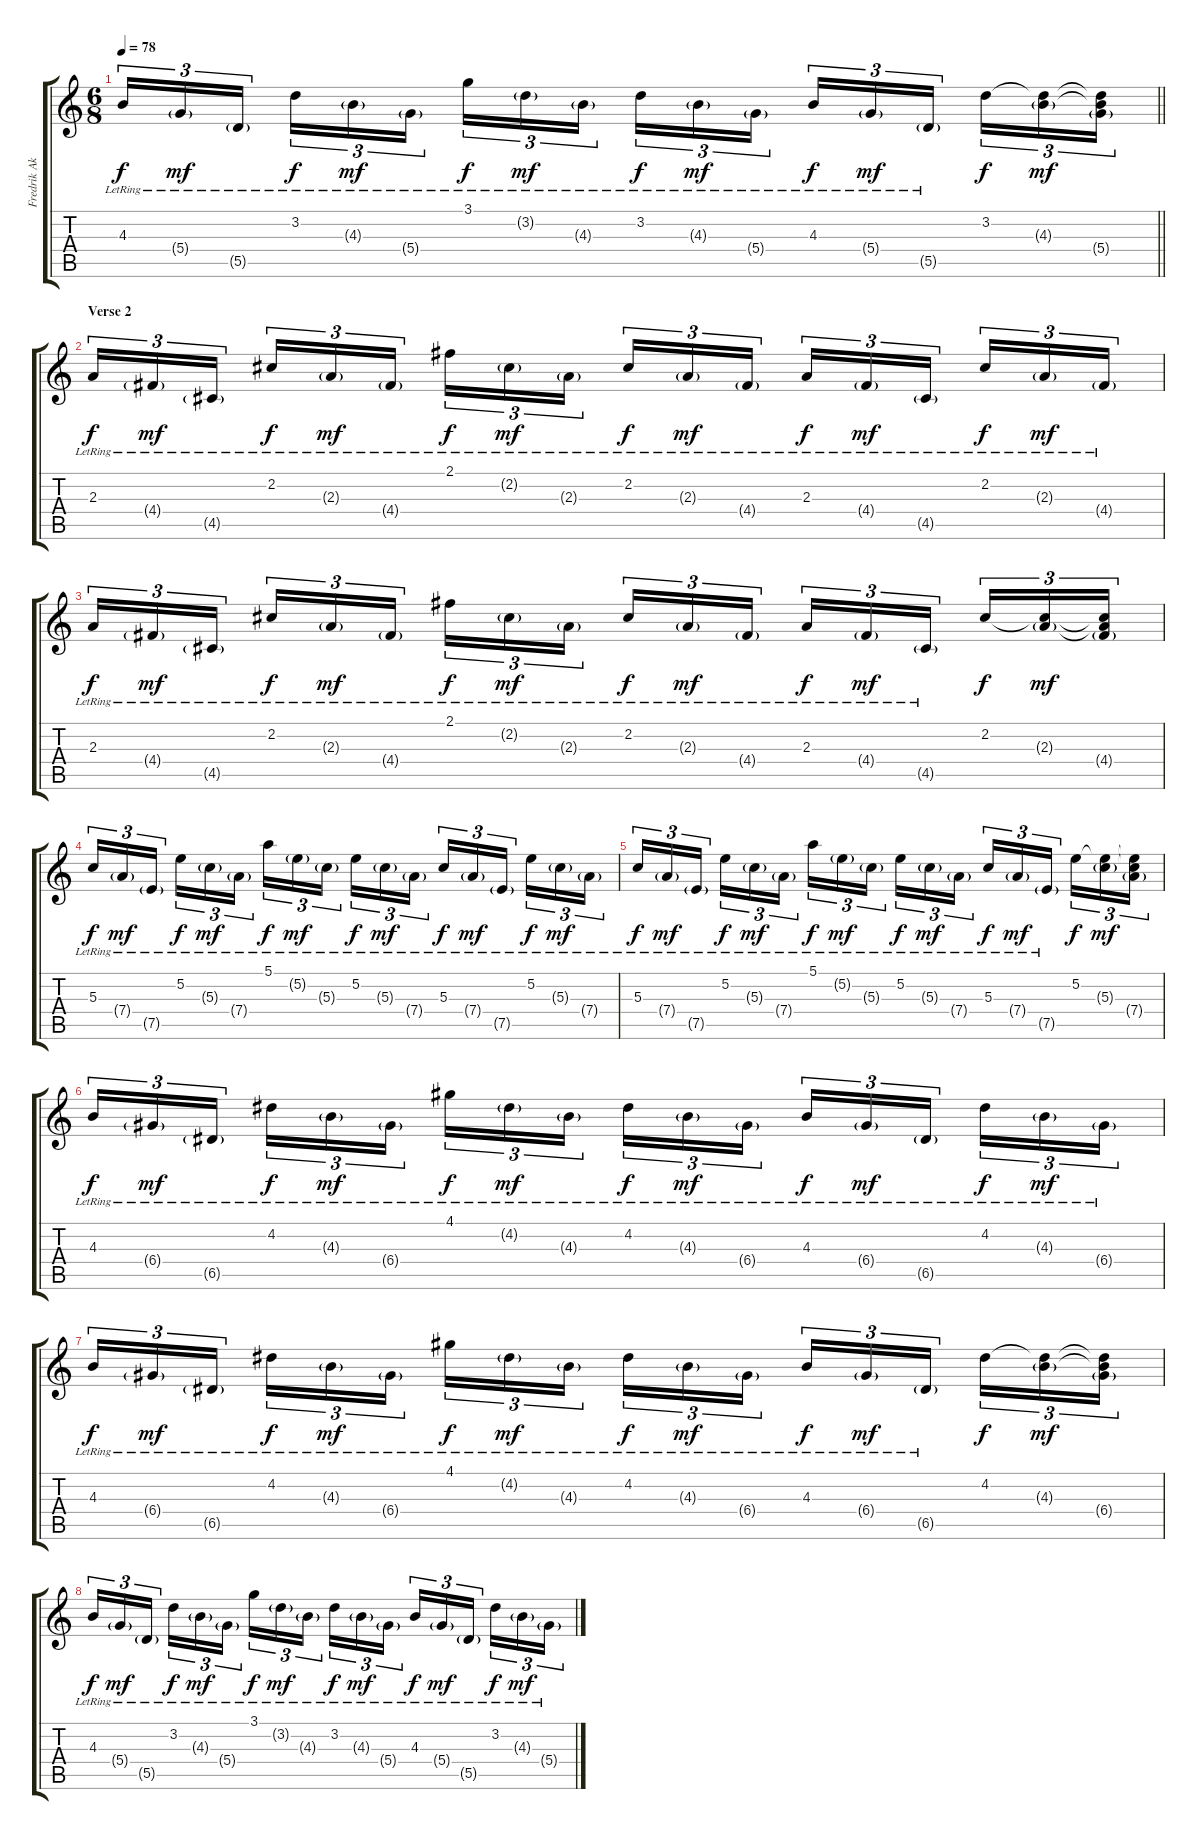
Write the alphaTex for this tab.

\track ("Fredrik Akesson" "Fredrik Ak") {instrument acousticguitarnylon}
\staff {score tabs}
\tuning (E4 B3 G3 D3 A2 E2) {hide}
\ts (6 8)
\tempo 78
\clef g2
\barLineRight lightlight
\ks c
4.3{lr}.16{tu (3 2) dy f} 5.4{g lr}.16{tu (3 2) dy mf} 5.5{g lr}.16{tu (3 2) beam splitsecondary} 3.2{lr}.16{tu (3 2) dy f} 4.3{g lr}.16{tu (3 2) dy mf} 5.4{g lr}.16{tu (3 2) beam splitsecondary} 3.1{lr}.16{tu (3 2) dy f} 3.2{g lr}.16{tu (3 2) dy mf} 4.3{g lr}.16{tu (3 2)} 3.2{lr}.16{tu (3 2) dy f} 4.3{g lr}.16{tu (3 2) dy mf} 5.4{g lr}.16{tu (3 2) beam splitsecondary} 4.3{lr}.16{tu (3 2) dy f} 5.4{g lr}.16{tu (3 2) dy mf} 5.5{g lr}.16{tu (3 2) beam splitsecondary} 3.2.16{tu (3 2) dy f} (3.2{t} 4.3{g}).16{tu (3 2) dy mf} (3.2{t} 4.3{t} 5.4{g}).16{tu (3 2)} |
\section ("" "Verse 2")
2.3{lr}.16{tu (3 2) dy f} 4.4{g lr}.16{tu (3 2) dy mf} 4.5{g lr}.16{tu (3 2) beam splitsecondary} 2.2{lr}.16{tu (3 2) dy f} 2.3{g lr}.16{tu (3 2) dy mf} 4.4{g lr}.16{tu (3 2) beam splitsecondary} 2.1{lr}.16{tu (3 2) dy f} 2.2{g lr}.16{tu (3 2) dy mf} 2.3{g lr}.16{tu (3 2)} 2.2{lr}.16{tu (3 2) dy f} 2.3{g lr}.16{tu (3 2) dy mf} 4.4{g lr}.16{tu (3 2) beam splitsecondary} 2.3{lr}.16{tu (3 2) dy f} 4.4{g lr}.16{tu (3 2) dy mf} 4.5{g lr}.16{tu (3 2) beam splitsecondary} 2.2{lr}.16{tu (3 2) dy f} 2.3{g lr}.16{tu (3 2) dy mf} 4.4{g lr}.16{tu (3 2)} |
2.3{lr}.16{tu (3 2) dy f} 4.4{g lr}.16{tu (3 2) dy mf} 4.5{g lr}.16{tu (3 2) beam splitsecondary} 2.2{lr}.16{tu (3 2) dy f} 2.3{g lr}.16{tu (3 2) dy mf} 4.4{g lr}.16{tu (3 2) beam splitsecondary} 2.1{lr}.16{tu (3 2) dy f} 2.2{g lr}.16{tu (3 2) dy mf} 2.3{g lr}.16{tu (3 2)} 2.2{lr}.16{tu (3 2) dy f} 2.3{g lr}.16{tu (3 2) dy mf} 4.4{g lr}.16{tu (3 2) beam splitsecondary} 2.3{lr}.16{tu (3 2) dy f} 4.4{g lr}.16{tu (3 2) dy mf} 4.5{g lr}.16{tu (3 2) beam splitsecondary} 2.2.16{tu (3 2) dy f} (2.2{t} 2.3{g}).16{tu (3 2) dy mf} (2.2{t} 2.3{t} 4.4{g}).16{tu (3 2)} |
5.3{lr}.16{tu (3 2) dy f} 7.4{g lr}.16{tu (3 2) dy mf} 7.5{g lr}.16{tu (3 2) beam splitsecondary} 5.2{lr}.16{tu (3 2) dy f} 5.3{g lr}.16{tu (3 2) dy mf} 7.4{g lr}.16{tu (3 2) beam splitsecondary} 5.1{lr}.16{tu (3 2) dy f} 5.2{g lr}.16{tu (3 2) dy mf} 5.3{g lr}.16{tu (3 2)} 5.2{lr}.16{tu (3 2) dy f} 5.3{g lr}.16{tu (3 2) dy mf} 7.4{g lr}.16{tu (3 2) beam splitsecondary} 5.3{lr}.16{tu (3 2) dy f} 7.4{g lr}.16{tu (3 2) dy mf} 7.5{g lr}.16{tu (3 2) beam splitsecondary} 5.2{lr}.16{tu (3 2) dy f} 5.3{g lr}.16{tu (3 2) dy mf} 7.4{g lr}.16{tu (3 2)} |
5.3{lr}.16{tu (3 2) dy f} 7.4{g lr}.16{tu (3 2) dy mf} 7.5{g lr}.16{tu (3 2) beam splitsecondary} 5.2{lr}.16{tu (3 2) dy f} 5.3{g lr}.16{tu (3 2) dy mf} 7.4{g lr}.16{tu (3 2) beam splitsecondary} 5.1{lr}.16{tu (3 2) dy f} 5.2{g lr}.16{tu (3 2) dy mf} 5.3{g lr}.16{tu (3 2)} 5.2{lr}.16{tu (3 2) dy f} 5.3{g lr}.16{tu (3 2) dy mf} 7.4{g lr}.16{tu (3 2) beam splitsecondary} 5.3{lr}.16{tu (3 2) dy f} 7.4{g lr}.16{tu (3 2) dy mf} 7.5{g lr}.16{tu (3 2) beam splitsecondary} 5.2.16{tu (3 2) dy f} (5.2{t} 5.3{g}).16{tu (3 2) dy mf} (5.2{t} 5.3{t} 7.4{g}).16{tu (3 2)} |
4.3{lr}.16{tu (3 2) dy f} 6.4{g lr}.16{tu (3 2) dy mf} 6.5{g lr}.16{tu (3 2) beam splitsecondary} 4.2{lr}.16{tu (3 2) dy f} 4.3{g lr}.16{tu (3 2) dy mf} 6.4{g lr}.16{tu (3 2) beam splitsecondary} 4.1{lr}.16{tu (3 2) dy f} 4.2{g lr}.16{tu (3 2) dy mf} 4.3{g lr}.16{tu (3 2)} 4.2{lr}.16{tu (3 2) dy f} 4.3{g lr}.16{tu (3 2) dy mf} 6.4{g lr}.16{tu (3 2) beam splitsecondary} 4.3{lr}.16{tu (3 2) dy f} 6.4{g lr}.16{tu (3 2) dy mf} 6.5{g lr}.16{tu (3 2) beam splitsecondary} 4.2{lr}.16{tu (3 2) dy f} 4.3{g lr}.16{tu (3 2) dy mf} 6.4{g lr}.16{tu (3 2)} |
4.3{lr}.16{tu (3 2) dy f} 6.4{g lr}.16{tu (3 2) dy mf} 6.5{g lr}.16{tu (3 2) beam splitsecondary} 4.2{lr}.16{tu (3 2) dy f} 4.3{g lr}.16{tu (3 2) dy mf} 6.4{g lr}.16{tu (3 2) beam splitsecondary} 4.1{lr}.16{tu (3 2) dy f} 4.2{g lr}.16{tu (3 2) dy mf} 4.3{g lr}.16{tu (3 2)} 4.2{lr}.16{tu (3 2) dy f} 4.3{g lr}.16{tu (3 2) dy mf} 6.4{g lr}.16{tu (3 2) beam splitsecondary} 4.3{lr}.16{tu (3 2) dy f} 6.4{g lr}.16{tu (3 2) dy mf} 6.5{g lr}.16{tu (3 2) beam splitsecondary} 4.2.16{tu (3 2) dy f} (4.2{t} 4.3{g}).16{tu (3 2) dy mf} (4.2{t} 4.3{t} 6.4{g}).16{tu (3 2)} |
4.3{lr}.16{tu (3 2) dy f} 5.4{g lr}.16{tu (3 2) dy mf} 5.5{g lr}.16{tu (3 2) beam splitsecondary} 3.2{lr}.16{tu (3 2) dy f} 4.3{g lr}.16{tu (3 2) dy mf} 5.4{g lr}.16{tu (3 2) beam splitsecondary} 3.1{lr}.16{tu (3 2) dy f} 3.2{g lr}.16{tu (3 2) dy mf} 4.3{g lr}.16{tu (3 2)} 3.2{lr}.16{tu (3 2) dy f} 4.3{g lr}.16{tu (3 2) dy mf} 5.4{g lr}.16{tu (3 2) beam splitsecondary} 4.3{lr}.16{tu (3 2) dy f} 5.4{g lr}.16{tu (3 2) dy mf} 5.5{g lr}.16{tu (3 2) beam splitsecondary} 3.2{lr}.16{tu (3 2) dy f} 4.3{g lr}.16{tu (3 2) dy mf} 5.4{g lr}.16{tu (3 2)}
